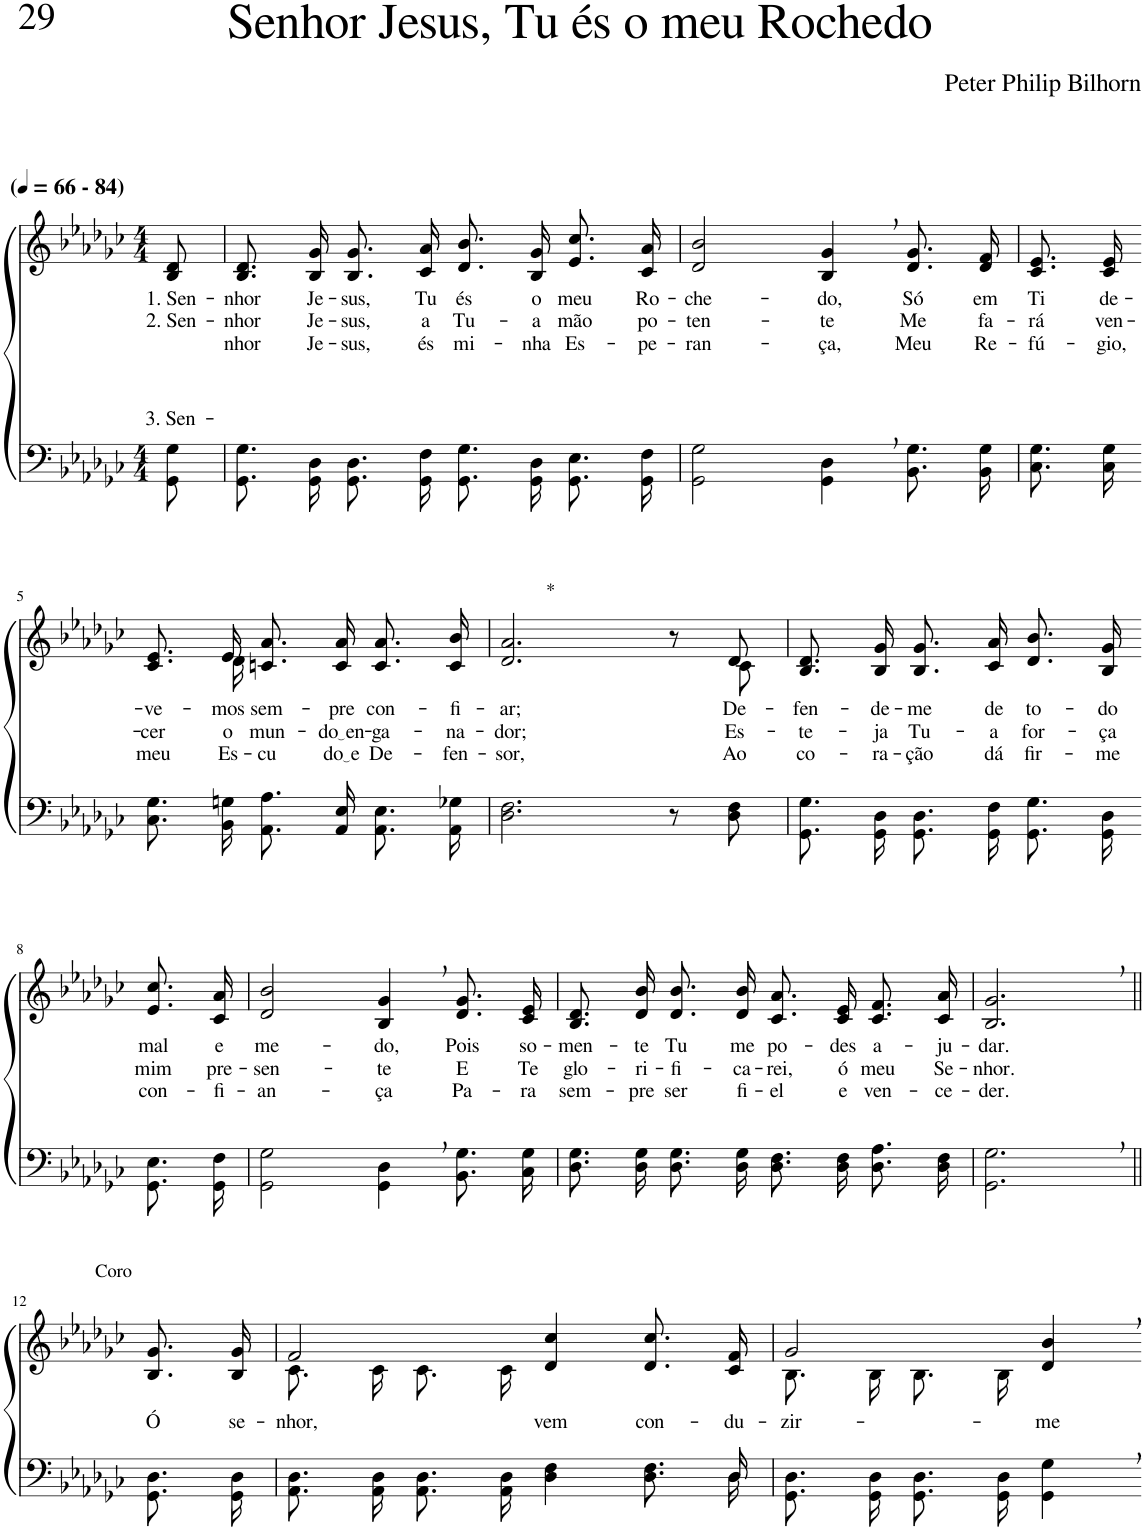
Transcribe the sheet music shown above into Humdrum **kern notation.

**kern	**kern	**text	**text	**text
*part2	*part1	*part1	*part1	*part1
*staff2	*staff1	*staff1	*staff1	*staff1
*I"Parte III e IV	*I"Parte I e II	*	*	*
*clefF4	*clefG2	*	*	*
*Trd-1c-2	*Trd-1c-2	*	*	*
*k[b-e-a-d-g-c-]	*k[b-e-a-d-g-c-]	*	*	*
*M4/4	*M4/4	*	*	*
*MM66	*MM66	*	*	*
=1	=1	=1	=1	=1
!	!LO:TX:a:B:t=(	!	!	!
!	!LO:TX:a:B:t=- 84)	!	!	!
!	!	!LO:LY:b	!LO:LY:b	!LO:LY:b
8GG-\ 8G-\	8B-/ 8d-/	1. Sen-	2. Sen-	3. Sen-
=2	=2	=2	=2	=2
!	!	!LO:LY:b	!LO:LY:b	!LO:LY:b
8.GG-/ 8.G-/L	8.B-/ 8.d-/L	-nhor	-nhor	-nhor
!	!	!LO:LY:b	!LO:LY:b	!LO:LY:b
16GG-/ 16D-/Jk	16B-/ 16g-/Jk	Je-	Je-	Je-
!	!	!LO:LY:b	!LO:LY:b	!LO:LY:b
8.GG-/ 8.D-/L	8.B-/ 8.g-/L	-sus,	-sus,	-sus,
!	!	!LO:LY:b	!LO:LY:b	!LO:LY:b
16GG-/ 16F/Jk	16c-/ 16a-/Jk	Tu	a	és
!	!	!LO:LY:b	!LO:LY:b	!LO:LY:b
8.GG-/ 8.G-/L	8.d-/ 8.b-/L	és	Tu-	mi-
!	!	!LO:LY:b	!LO:LY:b	!LO:LY:b
16GG-/ 16D-/Jk	16B-/ 16g-/Jk	o	-a	-nha
!	!	!LO:LY:b	!LO:LY:b	!LO:LY:b
8.GG-/ 8.E-/L	8.e-/ 8.cc-/L	meu	mão	Es-
!	!	!LO:LY:b	!LO:LY:b	!LO:LY:b
16GG-/ 16F/Jk	16c-/ 16a-/Jk	Ro-	po-	-pe-
=3	=3	=3	=3	=3
!	!	!LO:LY:b	!LO:LY:b	!LO:LY:b
2GG-\ 2G-\	2d-/ 2b-/	-che-	-ten-	-ran-
!	!	!LO:LY:b	!LO:LY:b	!LO:LY:b
4GG-\, 4D-\,	4B-/, 4g-/,	-do,	-te	-ça,
!	!	!LO:LY:b	!LO:LY:b	!LO:LY:b
8.BB-\ 8.G-\L	8.d-/ 8.g-/L	Só	Me	Meu
!	!	!LO:LY:b	!LO:LY:b	!LO:LY:b
16BB-\ 16G-\Jk	16d-/ 16f/Jk	em	fa-	Re-
=4	=4	=4	=4	=4
!	!	!LO:LY:b	!LO:LY:b	!LO:LY:b
8.C-\ 8.G-\L	8.c-/ 8.e-/L	Ti	-rá	-fú-
!	!	!LO:LY:b	!LO:LY:b	!LO:LY:b
16C-\ 16G-\Jk	16c-/ 16e-/Jk	de-	ven-	-gio,
!!LO:LB:g=z
=5-	=5-	=5-	=5-	=5-
!	!	!LO:LY:b	!LO:LY:b	!LO:LY:b
*	*^	*	*	*
8.C-\ 8.G-\L	8.c-/ 8.e-/L	8.ryy	-ve-	-cer	meu
!	!	!	!LO:LY:b	!LO:LY:b	!LO:LY:b
16BB-\ 16Gn\Jk	16e-/Jk	16d-\	-mos	o	Es-
!	!	!	!LO:LY:b	!LO:LY:b	!LO:LY:b
8.AA-/ 8.A-/L	8.cn/ 8.a-/L	2ryy	sem-	mun-	-cu
!	!	!	!LO:LY:b	!LO:LY:b	!LO:LY:b
16AA-/ 16E-/Jk	16c/ 16a-/Jk	.	-pre	do en	do e
!	!	!	!LO:LY:b	!LO:LY:b	!LO:LY:b
8.AA-\ 8.E-\L	8.c/ 8.a-/L	.	con-	-ga-	De-
!	!	!	!LO:LY:b	!LO:LY:b	!LO:LY:b
16AA-\ 16G-X\Jk	16c/ 16b-/Jk	.	-fi-	-na-	-fen-
=6	=6	=6	=6	=6	=6
!	!LO:TX:a:t=*	!	!	!	!
!	!	!	!LO:LY:b	!LO:LY:b	!LO:LY:b
2.D-\ 2.F\	2.d-/ 2.a-/	2..ryy	-ar;	-dor;	-sor,
8r	8r	.	.	.	.
!	!	!	!LO:LY:b	!LO:LY:b	!LO:LY:b
8D-\ 8F\	8d-/	8c-\	De-	Es-	-Ao
=7	=7	=7	=7	=7	=7
!	!	!	!LO:LY:b	!LO:LY:b	!LO:LY:b
*	*v	*v	*	*	*
8.GG-/ 8.G-/L	8.B-/ 8.d-/L	-fen-	-te-	co-
!	!	!LO:LY:b	!LO:LY:b	!LO:LY:b
16GG-/ 16D-/Jk	16B-/ 16g-/Jk	-de-	-ja	-ra-
!	!	!LO:LY:b	!LO:LY:b	!LO:LY:b
8.GG-/ 8.D-/L	8.B-/ 8.g-/L	-me	Tu-	-ção
!	!	!LO:LY:b	!LO:LY:b	!LO:LY:b
16GG-/ 16F/Jk	16c-/ 16a-/Jk	de	-a	dá
!	!	!LO:LY:b	!LO:LY:b	!LO:LY:b
8.GG-/ 8.G-/L	8.d-/ 8.b-/L	to-	for-	fir-
!	!	!LO:LY:b	!LO:LY:b	!LO:LY:b
16GG-/ 16D-/Jk	16B-/ 16g-/Jk	-do	-ça	-me
!!LO:LB:g=z
=8-	=8-	=8-	=8-	=8-
!	!	!LO:LY:b	!LO:LY:b	!LO:LY:b
8.GG-/ 8.E-/L	8.e-/ 8.cc-/L	mal	mim	con-
!	!	!LO:LY:b	!LO:LY:b	!LO:LY:b
16GG-/ 16F/Jk	16c-/ 16a-/Jk	e	pre-	-fi-
=9	=9	=9	=9	=9
!	!	!LO:LY:b	!LO:LY:b	!LO:LY:b
2GG-\ 2G-\	2d-/ 2b-/	me-	-sen-	-an-
!	!	!LO:LY:b	!LO:LY:b	!LO:LY:b
4GG-\, 4D-\,	4B-/, 4g-/,	-do,	-te	-ça
!	!	!LO:LY:b	!LO:LY:b	!LO:LY:b
8.BB-\ 8.G-\L	8.d-/ 8.g-/L	Pois	E	Pa-
!	!	!LO:LY:b	!LO:LY:b	!LO:LY:b
16C-\ 16G-\Jk	16c-/ 16e-/Jk	so-	Te	-ra
=10	=10	=10	=10	=10
!	!	!LO:LY:b	!LO:LY:b	!LO:LY:b
8.D-\ 8.G-\L	8.B-/ 8.d-/L	-men-	glo-	sem-
!	!	!LO:LY:b	!LO:LY:b	!LO:LY:b
16D-\ 16G-\Jk	16d-/ 16b-/Jk	-te	-ri-	-pre
!	!	!LO:LY:b	!LO:LY:b	!LO:LY:b
8.D-\ 8.G-\L	8.d-/ 8.b-/L	Tu	-fi-	ser
!	!	!LO:LY:b	!LO:LY:b	!LO:LY:b
16D-\ 16G-\Jk	16d-/ 16b-/Jk	me	-ca-	fi-
!	!	!LO:LY:b	!LO:LY:b	!LO:LY:b
8.D-\ 8.F\L	8.c-/ 8.a-/L	po-	-rei,	-el
!	!	!LO:LY:b	!LO:LY:b	!LO:LY:b
16D-\ 16F\Jk	16c-/ 16e-/Jk	-des	ó	e
!	!	!LO:LY:b	!LO:LY:b	!LO:LY:b
8.D-\ 8.A-\L	8.c-/ 8.f/L	a-	meu	ven-
!	!	!LO:LY:b	!LO:LY:b	!LO:LY:b
16D-\ 16F\Jk	16c-/ 16a-/Jk	-ju-	Se-	-ce-
=11	=11	=11	=11	=11
!	!	!LO:LY:b	!LO:LY:b	!LO:LY:b
2.GG-\, 2.G-\,	2.B-/, 2.g-/,	-dar.	-nhor.	-der.
!!LO:LB:g=z
=12||	=12||	=12||	=12||	=12||
!	!LO:TX:a:t=Coro	!	!	!
!	!	!LO:LY:b	!	!
8.GG-/ 8.D-/L	8.B-/ 8.g-/L	Ó	.	.
!	!	!LO:LY:b	!	!
16GG-/ 16D-/Jk	16B-/ 16g-/Jk	se-	.	.
=13	=13	=13	=13	=13
*^	*	*	*	*
!	!	!	!LO:LY:b	!	!
*	*	*^	*	*	*
8.AA-/ 8.D-/L	2...ryy	2f/	8.c-\L	-nhor,	.	.
16AA-/ 16D-/Jk	.	.	16c-\Jk	.	.	.
8.AA-/ 8.D-/L	.	.	8.c-\L	.	.	.
16AA-/ 16D-/Jk	.	.	16c-\Jk	.	.	.
!	!	!	!	!LO:LY:b	!	!
4D-\ 4F\	.	4d-/ 4cc-/	2ryy	vem	.	.
!	!	!	!	!LO:LY:b	!	!
8.D-\ 8.F\L	.	8.d-/ 8.cc-/L	.	con-	.	.
!	!	!	!	!LO:LY:b	!	!
16D-\Jk	16D-\	16c-/ 16f/Jk	.	-du-	.	.
=14	=14	=14	=14	=14	=14	=14
!	!	!	!	!LO:LY:b	!	!
*v	*v	*	*	*	*	*
8.GG-/ 8.D-/L	2g-/	8.B-\L	-zir-	.	.
16GG-/ 16D-/Jk	.	16B-\Jk	.	.	.
8.GG-/ 8.D-/L	.	8.B-\L	.	.	.
16GG-/ 16D-/Jk	.	16B-\Jk	.	.	.
!	!	!	!LO:LY:b	!	!
4GG-\, 4G-\,	4d-/, 4b-/,	4ryy	-me	.	.
*	*v	*v	*	*	*
=-	=-	=-	=-	=-
*-	*-	*-	*-	*-
